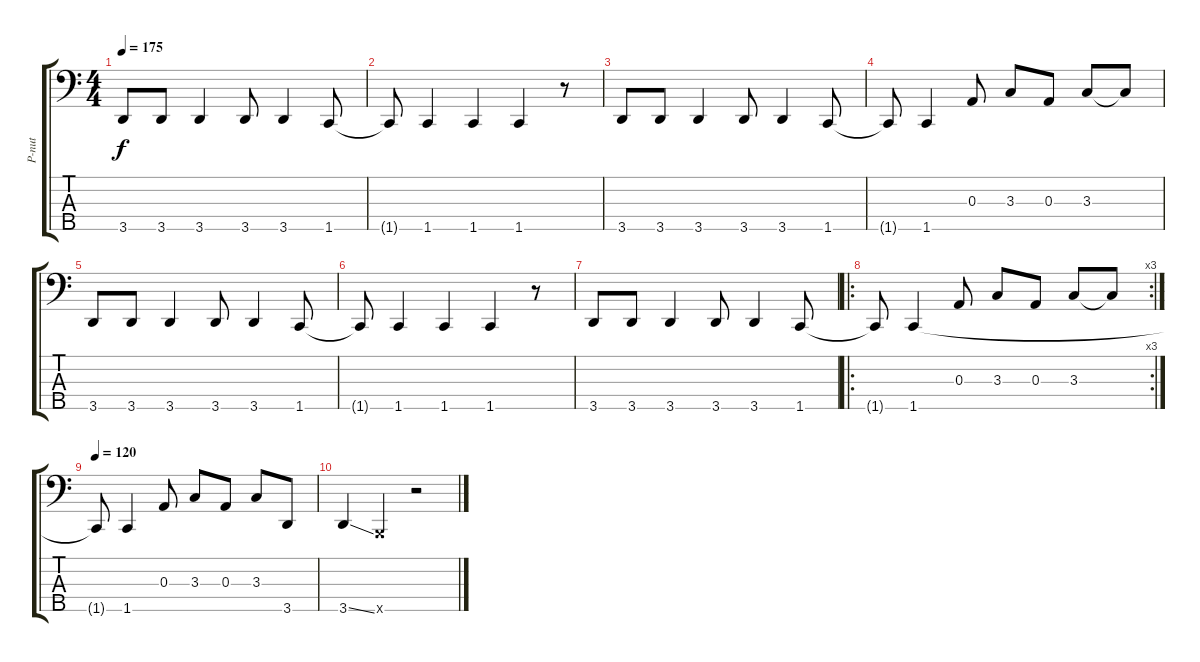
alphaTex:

\track ("P-nut" "P-nut") {instrument slapbass1}
\staff {score tabs}
\tuning (G2 D2 A1 E1 B0) {hide}
\ts (4 4)
\tempo 175
\clef f4
\ks c
3.5.8{dy f} 3.5.8 3.5.4 3.5.8 3.5.4 1.5.8 |
1.5{t}.8 1.5.4 1.5.4 1.5.4 r.8 |
3.5.8 3.5.8 3.5.4 3.5.8 3.5.4 1.5.8 |
1.5{t}.8 1.5.4 0.3.8 3.3.8 0.3.8 3.3.8 3.3{t}.8 |
3.5.8 3.5.8 3.5.4 3.5.8 3.5.4 1.5.8 |
1.5{t}.8 1.5.4 1.5.4 1.5.4 r.8 |
3.5.8 3.5.8 3.5.4 3.5.8 3.5.4 1.5.8 |
\ro
\rc 3
1.5{t}.8 1.5.4 0.3.8 3.3.8 0.3.8 3.3.8 3.3{t}.8 |
\tempo 120
1.5{t}.8 1.5.4 0.3.8 3.3.8 0.3.8 3.3.8 3.5.8 |
3.5{ss}.4 0.5{x}.4 r.2
